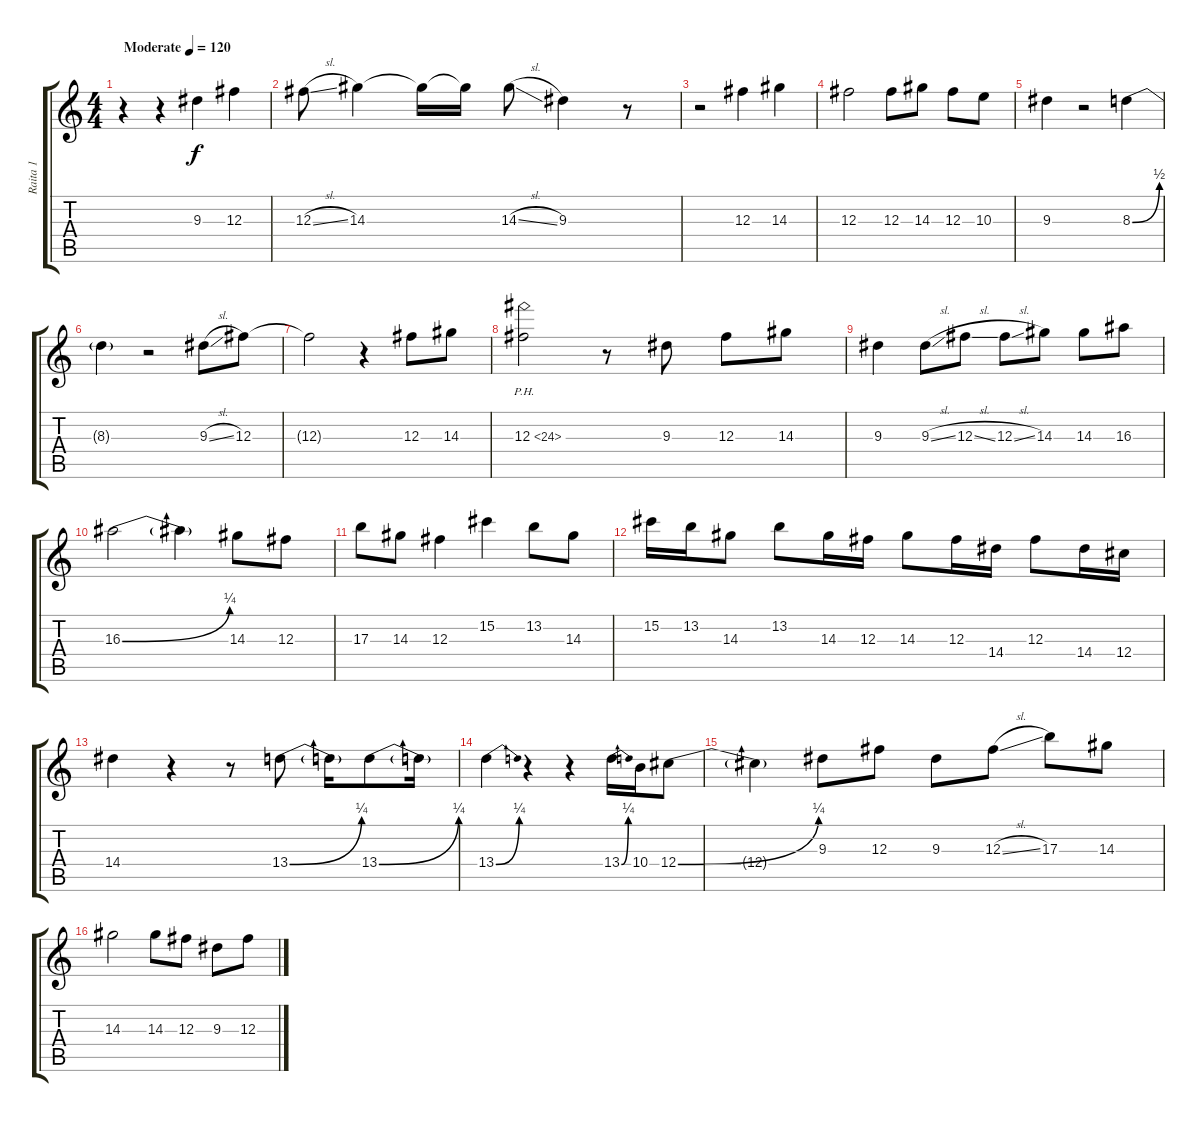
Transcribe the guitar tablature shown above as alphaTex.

\track ("Raita 1" "Raita 1") {instrument overdrivenguitar}
\staff {score tabs}
\tuning (Eb4 Bb3 Gb3 Db3 Ab2 Db2) {hide}
\ts (4 4)
\tempo (120 "Moderate")
\clef g2
\ks c
r.4{dy f instrument overdrivenguitar} r.4 9.3.4 12.3.4 |
12.3{sl}.8 14.3.4 14.3{t}.16 14.3{t}.16 14.3{sl}.8 9.3.4 r.8 |
r.2 12.3.4 14.3.4 |
12.3.2 12.3.8 14.3.8 12.3.8 10.3.8 |
9.3.4 r.2 8.3{be (bend 0 0 60 2)}.4 |
8.3{t}.4 r.2 9.3{sl}.8 12.3.8 |
12.3{t}.2 r.4 12.3.8 14.3.8 |
12.3{ph 12}.2 r.8 9.3.8 12.3.8 14.3.8 |
9.3.4 9.3{sl}.8 12.3{sl}.8 12.3{sl}.8 14.3.8 14.3.8 16.3.8 |
16.3{be (bend 0 0 60 1)}.2 16.3{t}.4 14.3.8 12.3.8 |
17.3.8 14.3.8 12.3.4 15.2.4 13.2.8 14.3.8 |
15.2.16 13.2.16 14.3.8 13.2.8 14.3.16 12.3.16 14.3.8 12.3.16 14.4.16 12.3.8 14.4.16 12.4.16 |
14.4.4 r.4 r.8 13.4{be (bend 0 0 60 1)}.8 13.4{t}.16 13.4{be (bend 0 0 60 1)}.8 13.4{t}.16 |
13.4{be (bend 0 0 60 1)}.4 r.4 r.4 13.4{be (bend 0 0 60 1)}.16 10.4.16 12.4{be (bend 0 0 60 1)}.8 |
12.4{t}.4 9.3.8 12.3.8 9.3.8 12.3{sl}.8 17.3.8 14.3.8 |
14.3.2 14.3.8 12.3.8 9.3.8 12.3.8
